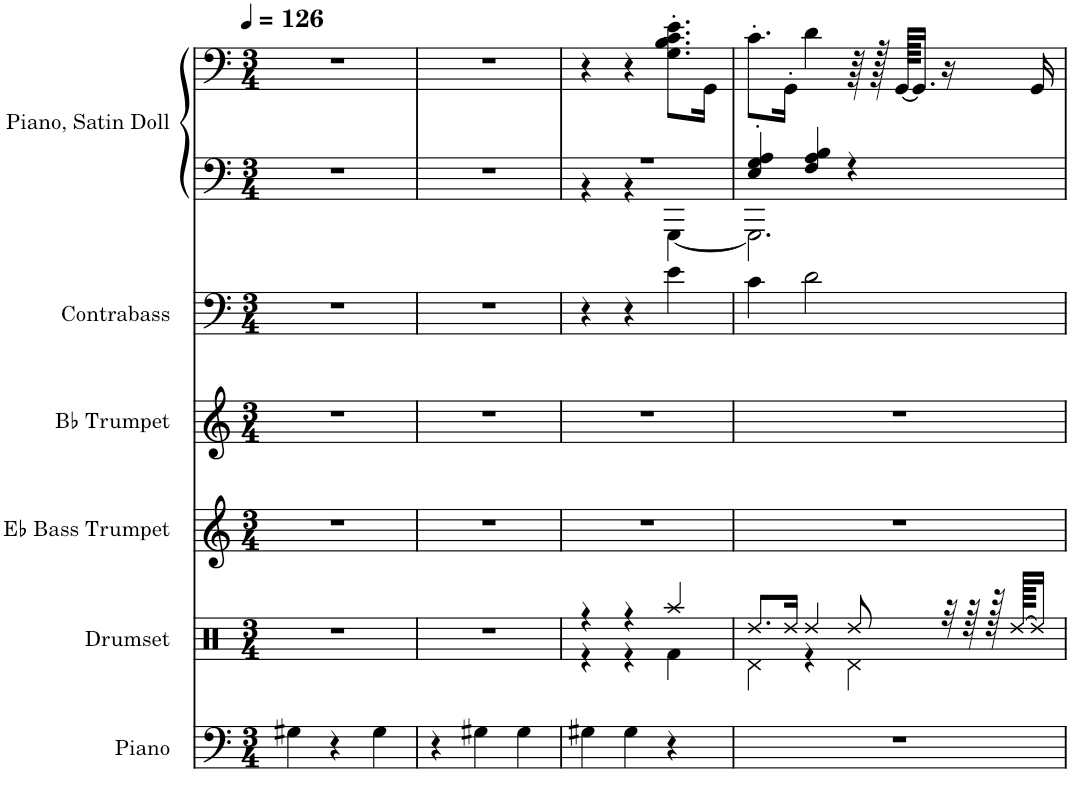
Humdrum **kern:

**kern	**kern	**kern	**kern	**kern	**kern	**kern
*part6	*part5	*part4	*part3	*part2	*part1	*part1
*staff7	*staff6	*staff5	*staff4	*staff3	*staff2	*staff1
*I"Piano	*I"Drumset	*I"Eb Bass Trumpet	*I"Bb Trumpet	*I"Contrabass	*I"Piano, Satin Doll	*
*I'Pno.	*I'D. Set	*I'Eb B. Tpt.	*I'Bb Tpt.	*I'Cb.	*I'Pno.	*
*clefF4	*clefX	*clefG2	*clefG2	*clefF4	*clefF4	*clefF4
*	*	*Trd5c9	*Trd1c2	*Trd7c12	*	*
*k[]	*k[]	*k[]	*k[]	*k[]	*k[]	*k[]
*M3/4	*M3/4	*M3/4	*M3/4	*M3/4	*M3/4	*M3/4
*MM126	*MM126	*MM126	*MM126	*MM126	*MM126	*MM126
=1	=1	=1	=1	=1	=1	=1
4G#X\	2.r	2.r	2.r	2.r	2.r	2.r
4r	.	.	.	.	.	.
4G#\	.	.	.	.	.	.
=2	=2	=2	=2	=2	=2	=2
4r	2.r	2.r	2.r	2.r	2.r	2.r
4G#X\	.	.	.	.	.	.
4G#\	.	.	.	.	.	.
=3	=3	=3	=3	=3	=3	=3
*	*^	*	*	*	*^	*
4G#X\	4r	4r	2.r	2.r	4r	2.r	4r	4r
4G#\	4r	4r	.	.	4r	.	4r	4r
4r	4Raa/	4Rf\	.	.	4e\	.	[4GGG\	8.G\' 8.B\' 8.c\' 8.e\'L
.	.	.	.	.	.	.	.	16GG\Jk
=4	=4	=4	=4	=4	=4	=4	=4	=4
2.r	8.Rdd/L	4Rd\	2.r	2.r	4c\	4E/' 4G/' 4A/'	2.GGG\]	8.c'\L
.	16Rdd/Jk	.	.	.	.	.	.	16GG'\Jk
.	4Rdd/	4r	.	.	2d\	4F/ 4A/ 4B/	.	4d\
.	8Rdd/	4Rd\	.	.	.	4r	.	64r
.	.	.	.	.	.	.	.	128r
.	.	.	.	.	.	.	.	[128GG/KKKLL
.	.	.	.	.	.	.	.	16.GG/JJ]
.	32r	.	.	.	.	.	.	16r
.	64r	.	.	.	.	.	.	.
.	128r	.	.	.	.	.	.	.
.	[128Rdd/KKKLL	.	.	.	.	.	.	.
.	16Rdd/JJ]	.	.	.	.	.	.	16GG/
*	*v	*v	*	*	*	*v	*v	*
=	=	=	=	=	=	=
*-	*-	*-	*-	*-	*-	*-
